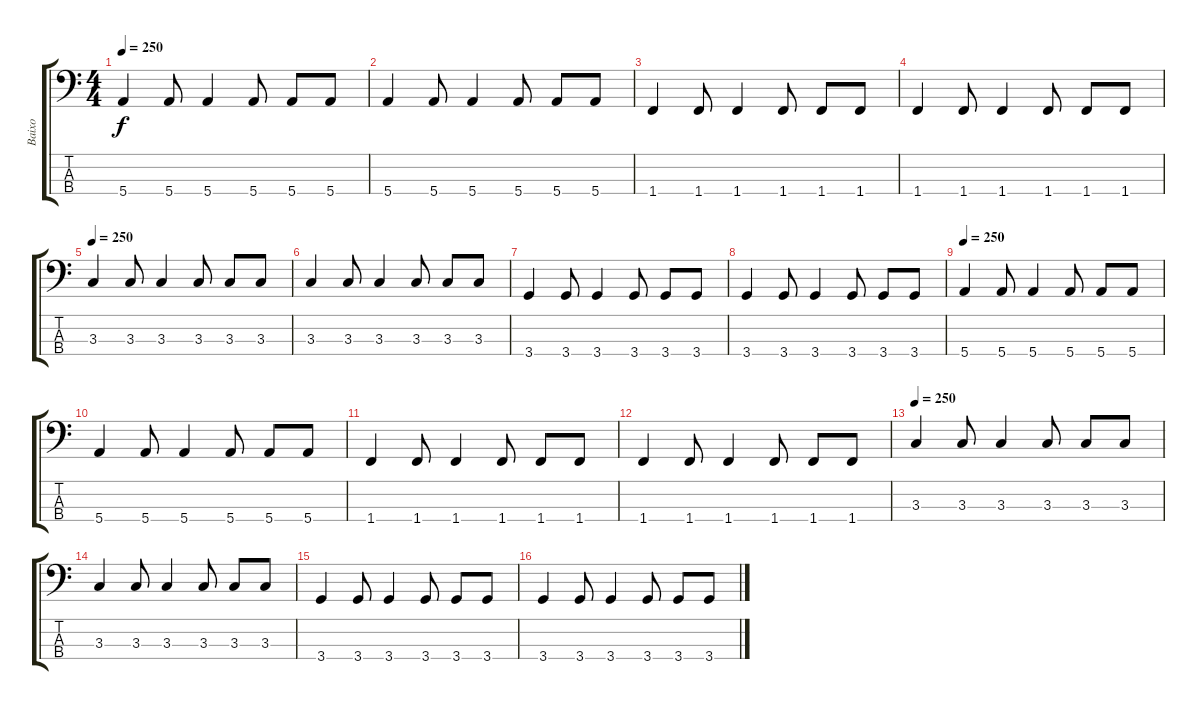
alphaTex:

\track ("Baixo" "Baixo") {instrument electricbasspick}
\staff {score tabs}
\tuning (G2 D2 A1 E1) {hide}
\ts (4 4)
\tempo 250
\clef f4
\ks c
5.4.4{dy f} 5.4.8 5.4.4 5.4.8 5.4.8 5.4.8 |
5.4.4 5.4.8 5.4.4 5.4.8 5.4.8 5.4.8 |
1.4.4 1.4.8 1.4.4 1.4.8 1.4.8 1.4.8 |
1.4.4 1.4.8 1.4.4 1.4.8 1.4.8 1.4.8 |
\tempo 250
3.3.4 3.3.8 3.3.4 3.3.8 3.3.8 3.3.8 |
3.3.4 3.3.8 3.3.4 3.3.8 3.3.8 3.3.8 |
3.4.4 3.4.8 3.4.4 3.4.8 3.4.8 3.4.8 |
3.4.4 3.4.8 3.4.4 3.4.8 3.4.8 3.4.8 |
\tempo 250
5.4.4 5.4.8 5.4.4 5.4.8 5.4.8 5.4.8 |
5.4.4 5.4.8 5.4.4 5.4.8 5.4.8 5.4.8 |
1.4.4 1.4.8 1.4.4 1.4.8 1.4.8 1.4.8 |
1.4.4 1.4.8 1.4.4 1.4.8 1.4.8 1.4.8 |
\tempo 250
3.3.4 3.3.8 3.3.4 3.3.8 3.3.8 3.3.8 |
3.3.4 3.3.8 3.3.4 3.3.8 3.3.8 3.3.8 |
3.4.4 3.4.8 3.4.4 3.4.8 3.4.8 3.4.8 |
3.4.4 3.4.8 3.4.4 3.4.8 3.4.8 3.4.8
